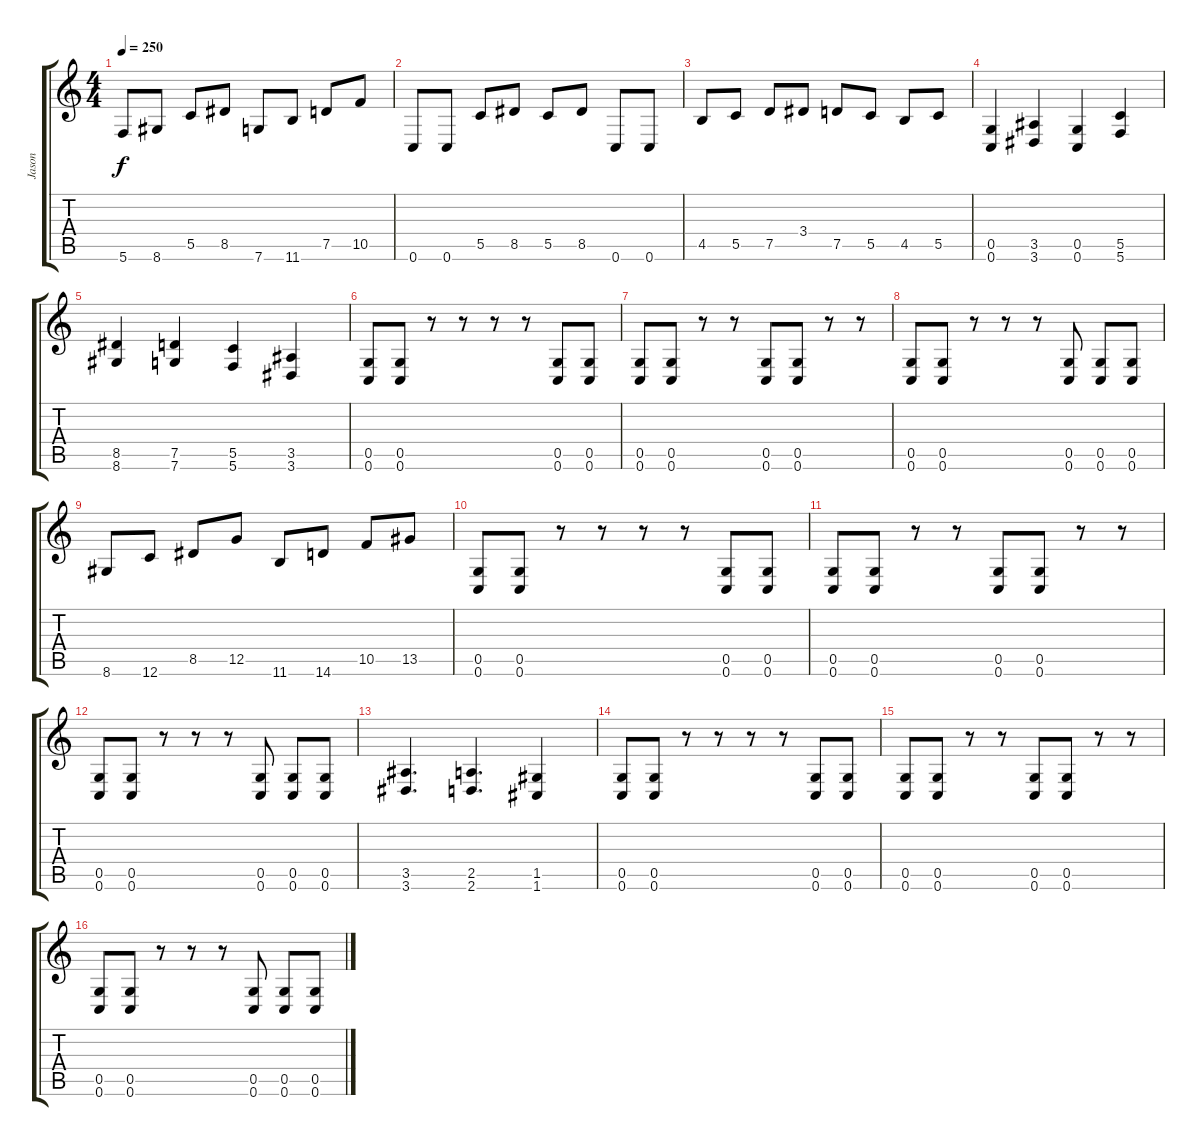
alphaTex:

\track ("Jason" "Jason") {instrument distortionguitar}
\staff {score tabs}
\tuning (D4 A3 F3 C3 G2 C2) {hide}
\ts (4 4)
\tempo 250
\clef g2
\ks c
5.6.8{dy f} 8.6.8 5.5.8 8.5.8 7.6.8 11.6.8 7.5.8 10.5.8 |
0.6.8 0.6.8 5.5.8 8.5.8 5.5.8 8.5.8 0.6.8 0.6.8 |
4.5.8 5.5.8 7.5.8 3.4.8 7.5.8 5.5.8 4.5.8 5.5.8 |
(0.5 0.6).4 (3.5 3.6).4 (0.5 0.6).4 (5.5 5.6).4 |
(8.5 8.6).4 (7.5 7.6).4 (5.5 5.6).4 (3.5 3.6).4 |
(0.5 0.6).8 (0.5 0.6).8 r.8 r.8 r.8 r.8 (0.5 0.6).8 (0.5 0.6).8 |
(0.5 0.6).8 (0.5 0.6).8 r.8 r.8 (0.5 0.6).8 (0.5 0.6).8 r.8 r.8 |
(0.5 0.6).8 (0.5 0.6).8 r.8 r.8 r.8 (0.5 0.6).8 (0.5 0.6).8 (0.5 0.6).8 |
8.6.8 12.6.8 8.5.8 12.5.8 11.6.8 14.6.8 10.5.8 13.5.8 |
(0.5 0.6).8 (0.5 0.6).8 r.8 r.8 r.8 r.8 (0.5 0.6).8 (0.5 0.6).8 |
(0.5 0.6).8 (0.5 0.6).8 r.8 r.8 (0.5 0.6).8 (0.5 0.6).8 r.8 r.8 |
(0.5 0.6).8 (0.5 0.6).8 r.8 r.8 r.8 (0.5 0.6).8 (0.5 0.6).8 (0.5 0.6).8 |
(3.5 3.6).4{d} (2.5 2.6).4{d} (1.5 1.6).4 |
(0.5 0.6).8{volume 16} (0.5 0.6).8 r.8 r.8 r.8 r.8 (0.5 0.6).8 (0.5 0.6).8 |
(0.5 0.6).8 (0.5 0.6).8 r.8 r.8 (0.5 0.6).8 (0.5 0.6).8 r.8 r.8 |
(0.5 0.6).8 (0.5 0.6).8 r.8 r.8 r.8 (0.5 0.6).8 (0.5 0.6).8 (0.5 0.6).8
